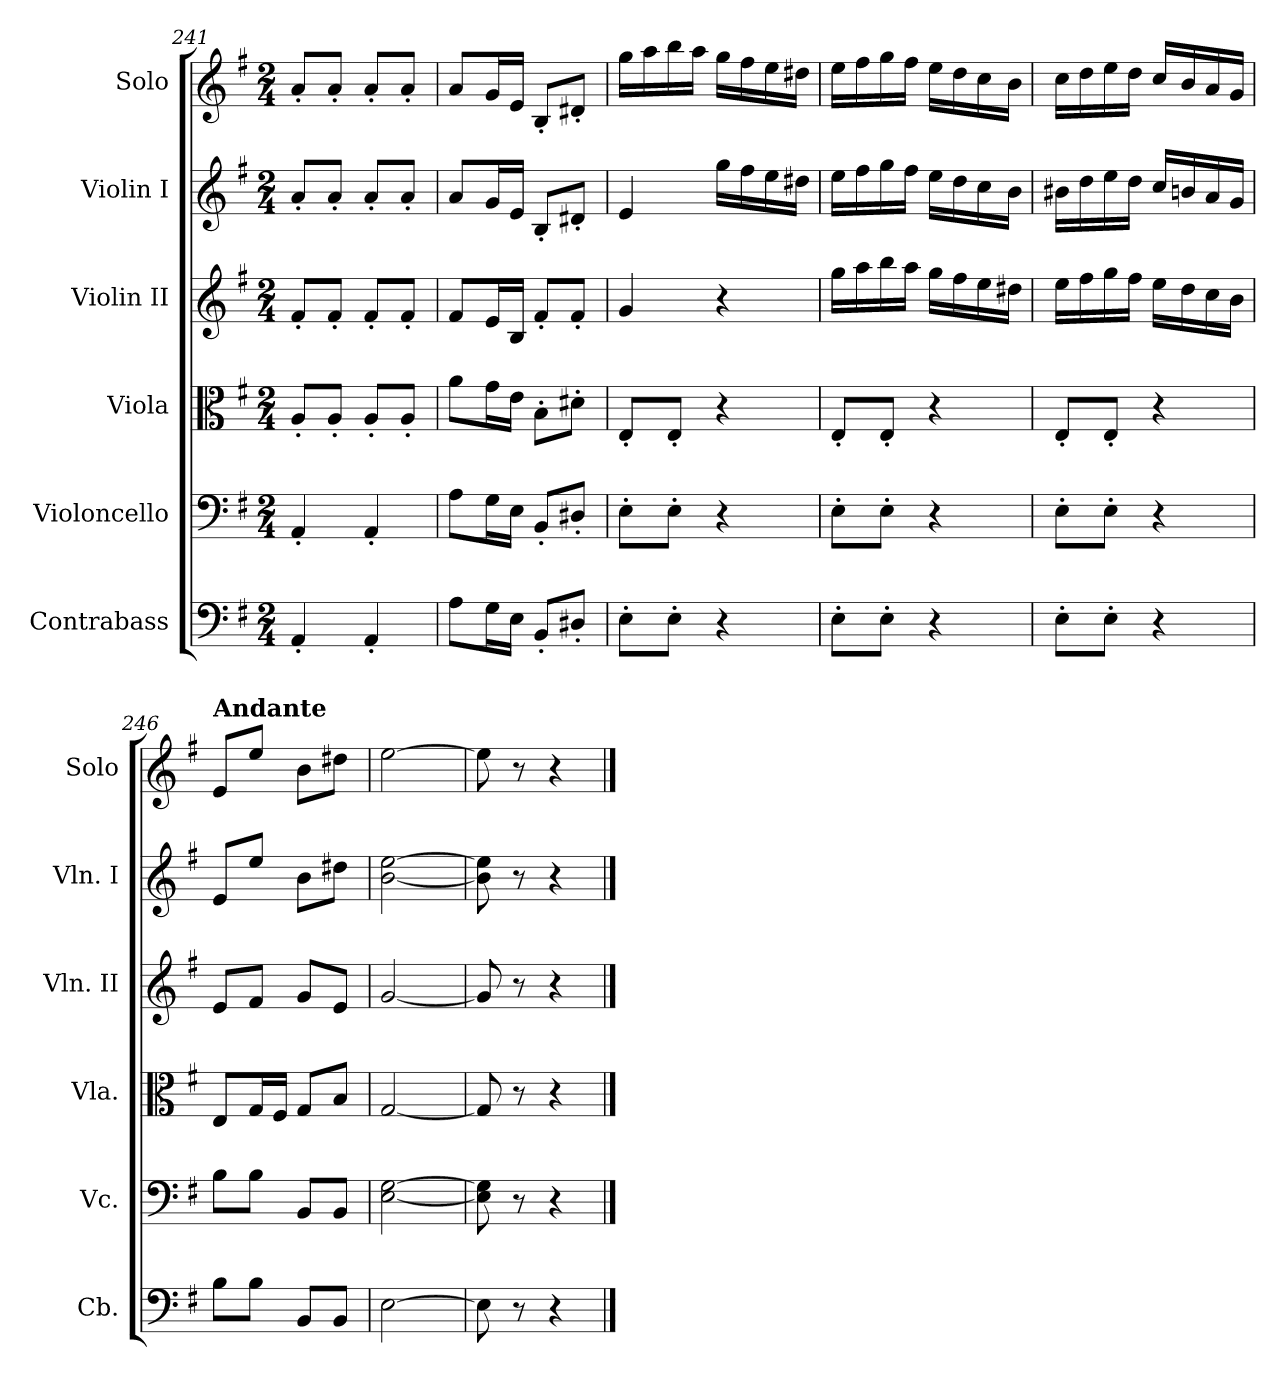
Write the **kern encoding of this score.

**kern	**kern	**kern	**kern	**kern	**kern
*part6	*part5	*part4	*part3	*part2	*part1
*staff6	*staff5	*staff4	*staff3	*staff2	*staff1
*I"Contrabass	*I"Violoncello	*I"Viola	*I"Violin II	*I"Violin I	*I"Solo
*I'Cb.	*I'Vc.	*I'Vla.	*I'Vln. II	*I'Vln. I	*I'Solo
*clefF4	*clefF4	*clefC3	*clefG2	*clefG2	*clefG2
*ITrd7c12	*	*	*	*	*
*k[f#]	*k[f#]	*k[f#]	*k[f#]	*k[f#]	*k[f#]
*M2/4	*M2/4	*M2/4	*M2/4	*M2/4	*M2/4
=241	=241	=241	=241	=241	=241
4AAA'/	4AA'/	8A'/L	8f#'/L	8a'/L	8a'/L
.	.	8A'/J	8f#'/J	8a'/J	8a'/J
4AAA'/	4AA'/	8A'/L	8f#'/L	8a'/L	8a'/L
.	.	8A'/J	8f#'/J	8a'/J	8a'/J
=242	=242	=242	=242	=242	=242
8AA\L	8A\L	8a\L	8f#/L	8a/L	8a/L
16GG\L	16G\L	16g\L	16e/L	16g/L	16g/L
16EE\JJ	16E\JJ	16e\JJ	16B/JJ	16e/JJ	16e/JJ
8BBB'/L	8BB'/L	8B'\L	8f#'/L	8B'/L	8B'/L
8DD#X'/J	8D#X'/J	8d#X'\J	8f#'/J	8d#X'/J	8d#X'/J
=243	=243	=243	=243	=243	=243
8EE'\L	8E'\L	8E'/L	4g/	4e/	16gg\LL
.	.	.	.	.	16aa\
8EE'\J	8E'\J	8E'/J	.	.	16bb\
.	.	.	.	.	16aa\JJ
4r	4r	4r	4r	16gg\LL	16gg\LL
.	.	.	.	16ff#\	16ff#\
.	.	.	.	16ee\	16ee\
.	.	.	.	16dd#X\JJ	16dd#X\JJ
=244	=244	=244	=244	=244	=244
8EE'\L	8E'\L	8E'/L	16gg\LL	16ee\LL	16ee\LL
.	.	.	16aa\	16ff#\	16ff#\
8EE'\J	8E'\J	8E'/J	16bb\	16gg\	16gg\
.	.	.	16aa\JJ	16ff#\JJ	16ff#\JJ
4r	4r	4r	16gg\LL	16ee\LL	16ee\LL
.	.	.	16ff#\	16dd\	16dd\
.	.	.	16ee\	16cc\	16cc\
.	.	.	16dd#X\JJ	16b\JJ	16b\JJ
!!LO:PB:g=z
=245	=245	=245	=245	=245	=245
8EE'\L	8E'\L	8E'/L	16ee\LL	16b#X\LL	16cc\LL
.	.	.	16ff#\	16dd\	16dd\
8EE'\J	8E'\J	8E'/J	16gg\	16ee\	16ee\
.	.	.	16ff#\JJ	16dd\JJ	16dd\JJ
4r	4r	4r	16ee\LL	16cc/LL	16cc/LL
.	.	.	16dd\	16bn/	16b/
.	.	.	16cc\	16a/	16a/
.	.	.	16b\JJ	16g/JJ	16g/JJ
=246	=246	=246	=246	=246	=246
!	!	!	!	!	!LO:TX:a:B:t=Andante
8BB\L	8B\L	8E/L	8e/L	8e/L	8e/L
8BB\J	8B\J	16G/L	8f#/J	8ee/J	8ee/J
.	.	16F#/JJ	.	.	.
8BBB/L	8BB/L	8G/L	8g/L	8b\L	8b\L
8BBB/J	8BB/J	8B/J	8e/J	8dd#X\J	8dd#X\J
=247	=247	=247	=247	=247	=247
[2EE\	[2E\ [2G\	[2G/	[2g/	[2b\ [2ee\	[2ee\
=248	=248	=248	=248	=248	=248
8EE\]	8E\] 8G\]	8G/]	8g/]	8b\] 8ee\]	8ee\]
8r	8r	8r	8r	8r	8r
4r	4r	4r	4r	4r	4r
==	==	==	==	==	==
*-	*-	*-	*-	*-	*-
